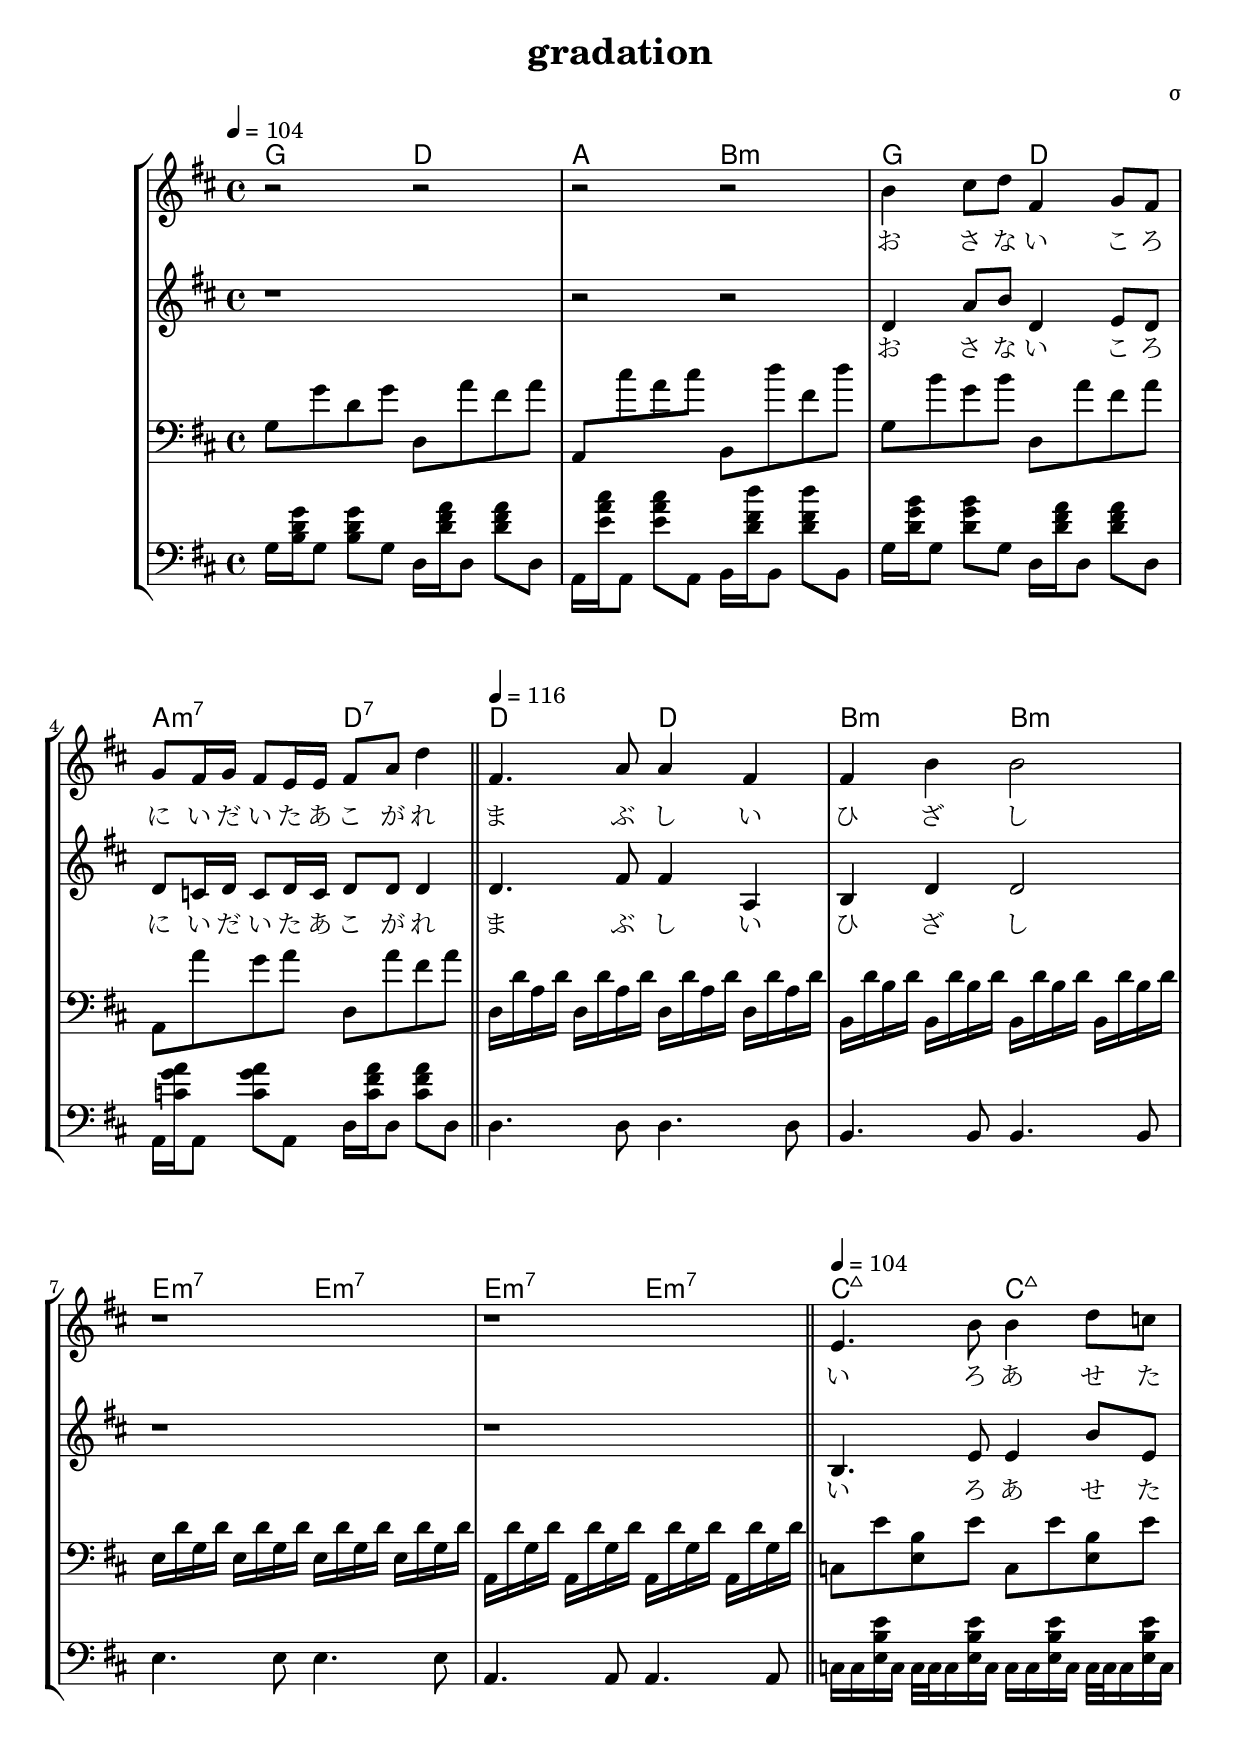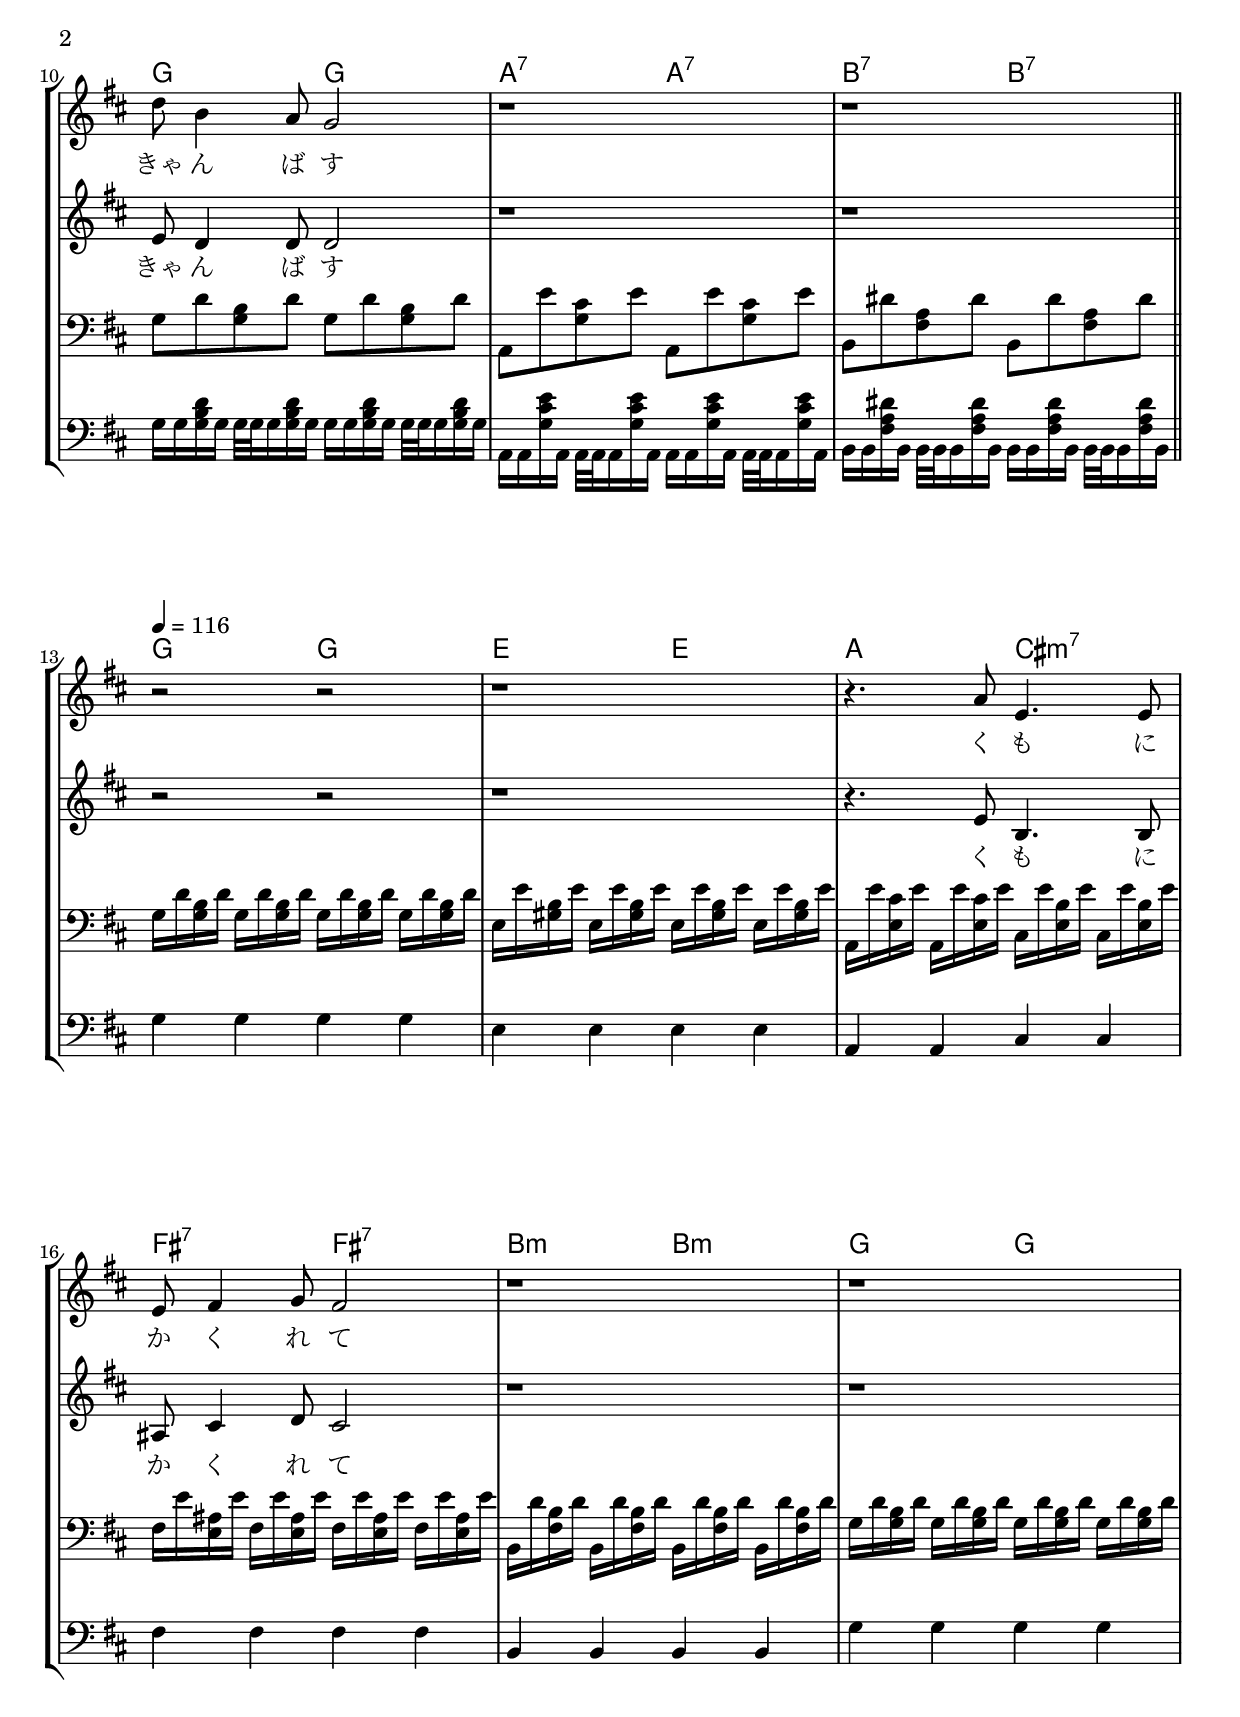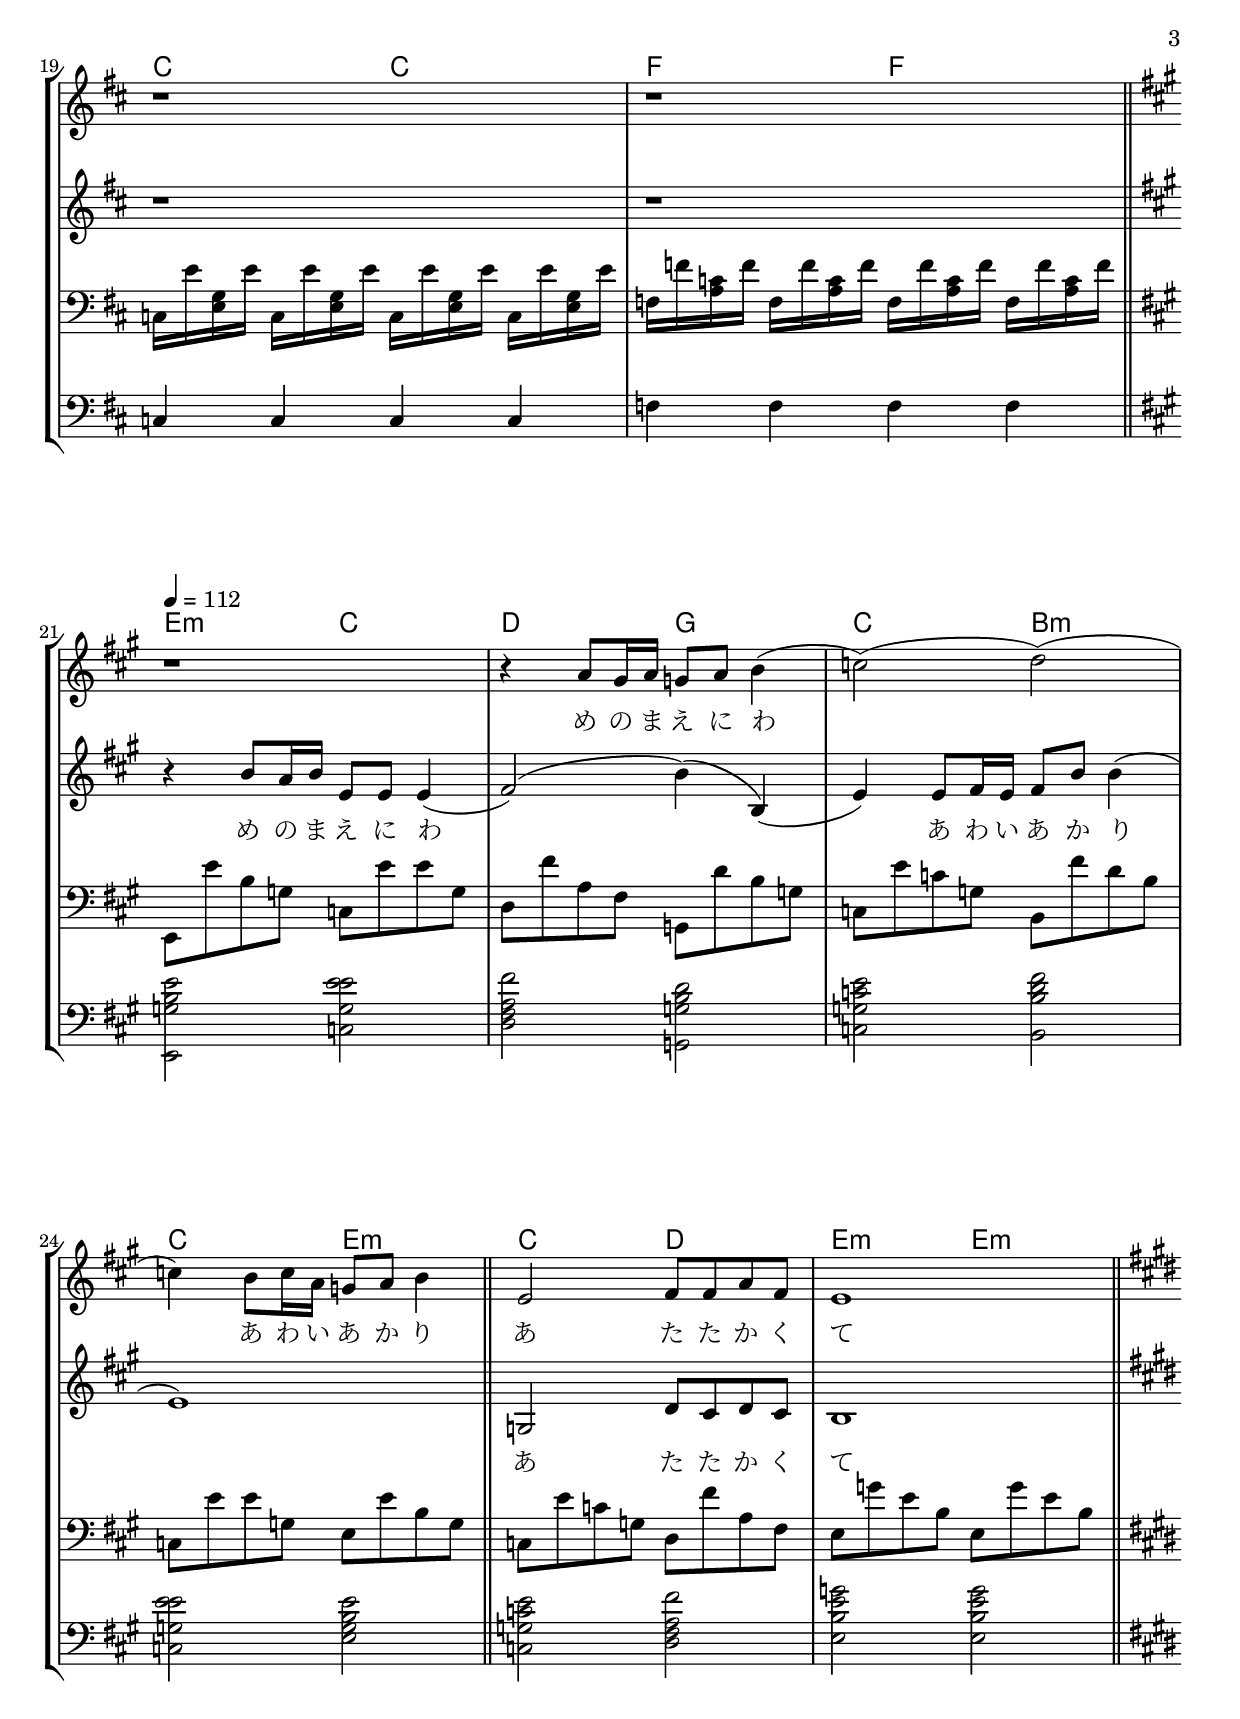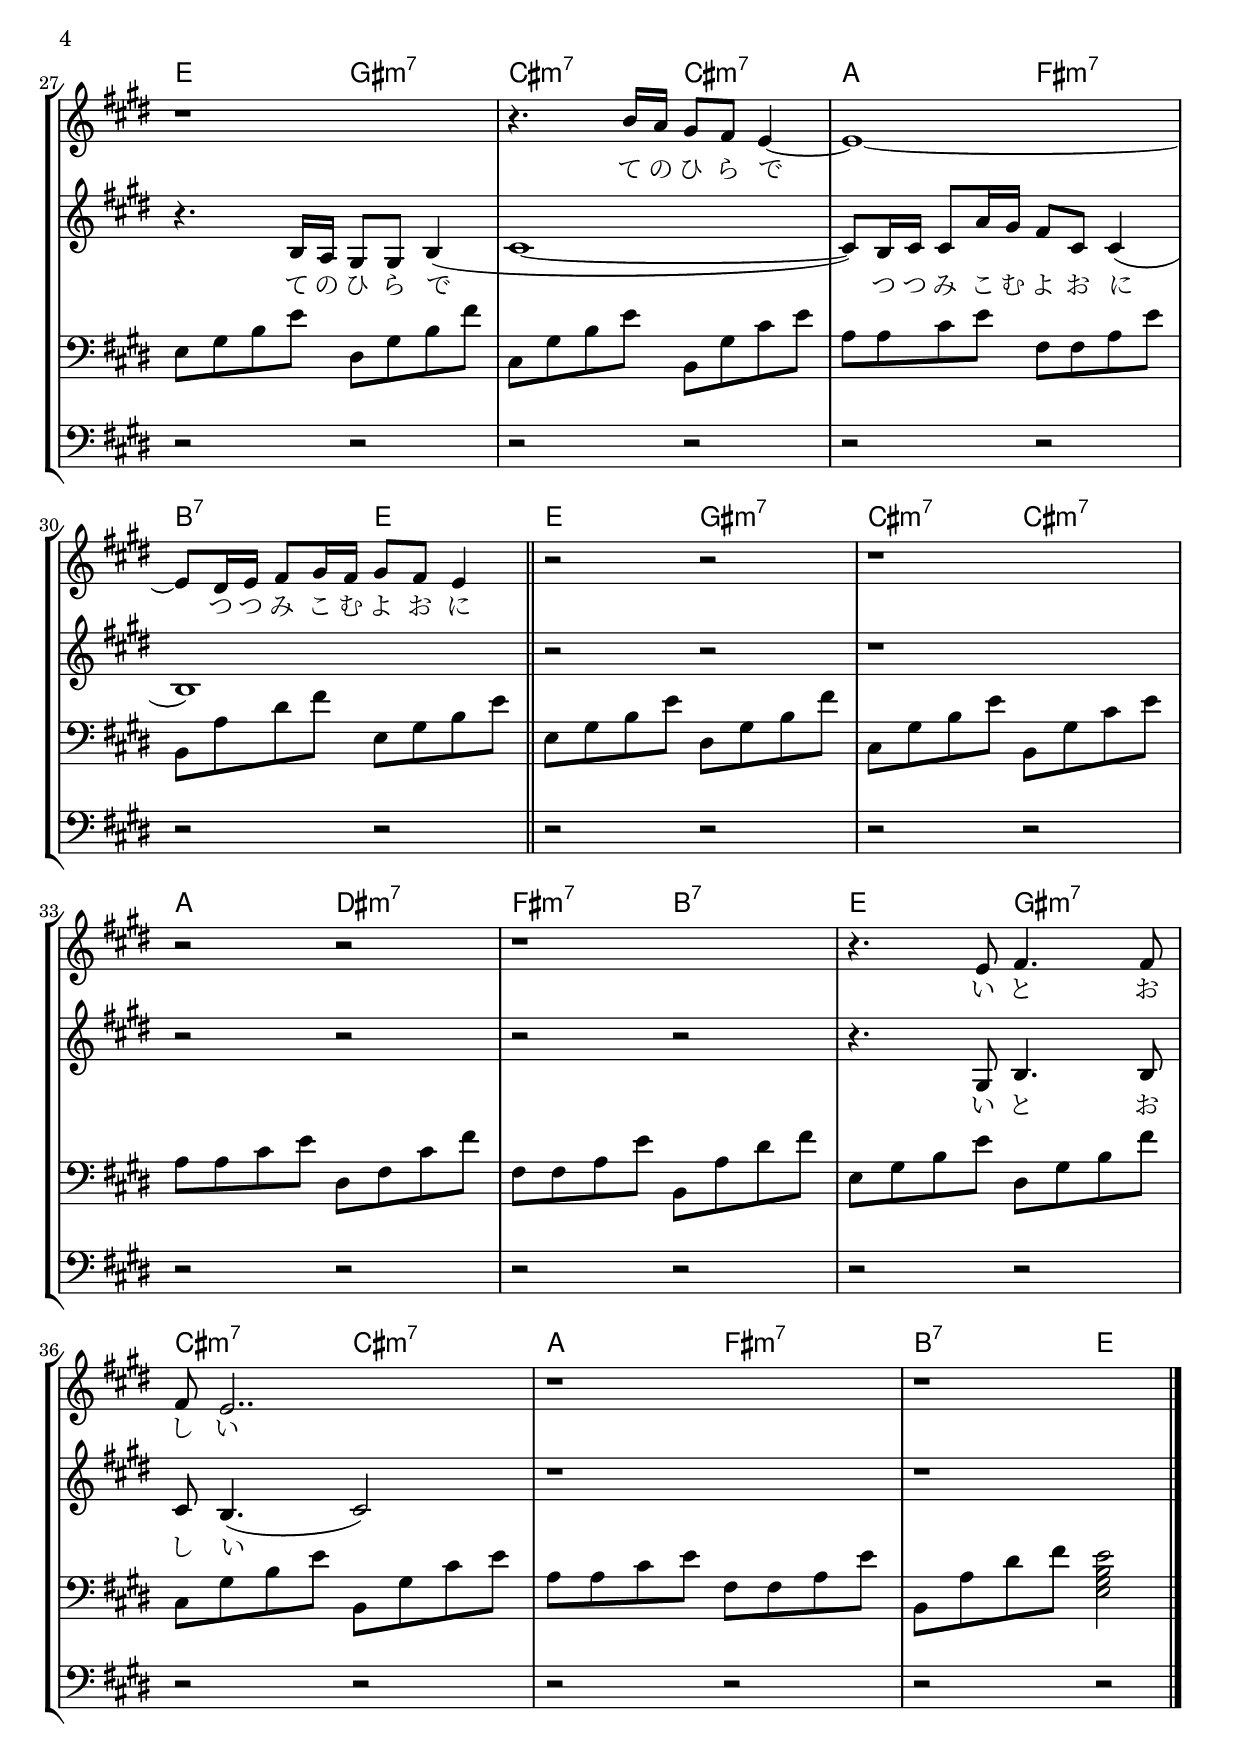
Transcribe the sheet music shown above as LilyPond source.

\version "2.12.1"

\header {
	title = \markup {gradation}
	composer = \markup \center-column {σ}
}

harmony = \chordmode {
	g2 d a b:m g d a:min7 d:7 

	d d b:m b:m e:min7 e:min7 e:min7 e:min7 

	c:maj7 c:maj7 g g a:7 a:7 b:7 b:7 

	g g e e a cis:min7 fis:7 fis:7 b:m b:m g g c c f f 

	e:m c d g c b:m c e:m 

	c d e:m e:m 

	e gis:min7 cis:min7 cis:min7 a fis:min7 b:7 e 

	e gis:min7 cis:min7 cis:min7 a dis:min7 fis:min7 b:7 e gis:min7 cis:min7 cis:min7 a fis:min7 b:7 e 
}

melody = {
	\set Staff.midiInstrument = #"fss0.34"
		\key d \major
	\tempo 4 = 104
r2  r2 
	r2  r2 
	b'4  cis''8  d''8  fis'4  g'8  fis'8 
	g'8  fis'16  g'16  fis'8  e'16  e'16  fis'8  a'8  d''4
	\set Staff.midiInstrument = #"fss0.37"
		\tempo 4 = 116
fis'4.  a'8  a'4  fis'4 
	fis'4  b'4  b'2
	r1 r1 	\set Staff.midiInstrument = #"fss0.34"
		\tempo 4 = 104
e'4.  b'8  b'4  d''8  c''8 
	d''8  b'4  a'8  g'2
	r1 r1 	\set Staff.midiInstrument = #"fss0.37"
		\tempo 4 = 116
r2 r2 
	r1 
	 r4.  a'8  e'4.  e'8 
	e'8  fis'4  g'8  fis'2
	r1 r1 r1 r1 	\set Staff.midiInstrument = #"fss0.34"
		\key a \major
	\tempo 4 = 112
r1
r4 a'8  gis'16  a'16  g'8  a'8  b'4 
	(c''2)  (d''2) 
	(c''4)  b'8  c''16  a'16  g'8  a'8  b'4
	\set Staff.midiInstrument = #"fss0.37"
	e'2  fis'8  fis'8  a'8  fis'8 
	e'1
	\set Staff.midiInstrument = #"fss0.34"
		\key e \major
r1
r4. b'16  a'16  gis'8  fis'8  e'4~ 
	e'1~ 
	e'8  dis'16  e'16  fis'8  gis'16  fis'16  gis'8  fis'8  e'4
	\set Staff.midiInstrument = #"fss0.37"
	r2 r2 
	r1 
	r2  r2 
	r1 
	 r4.  e'8  fis'4.  fis'8 
	fis'8  e'2..
	r1 r1 	\bar "|."
}

words = \lyricmode {
	お  さ  な  い  こ  ろ  に  い  だ  い  た  あ  こ  が  れ  
	ま  ぶ  し  い  ひ  ざ  し  
	い  ろ  あ  せ  た  きゃ  ん  ば  す  
	く  も  に  か  く  れ  て  
	め  の  ま  え  に  わ  あ  わ  い  あ  か  り  
	あ  た  た  か  く  て  
	て  の  ひ  ら  で  つ  つ  み  こ  む  よ  お  に  
	い  と  お  し  い  
}

secondmelody = {
	\set Staff.midiInstrument = #"fss0.32"
		\key d \major
	\tempo 4 = 104
r1 
	r2  r2 
	d'4  a'8  b'8  d'4  e'8  d'8 
	d'8  c'16  d'16  c'8  d'16  c'16  d'8  d'8  d'4
	\set Staff.midiInstrument = #"fss0.35"
		\tempo 4 = 116
d'4.  fis'8  fis'4  a4 
	b4  d'4  d'2
	r1 r1 	\set Staff.midiInstrument = #"fss0.32"
		\tempo 4 = 104
b4.  e'8  e'4  b'8  e'8 
	e'8  d'4  d'8  d'2
	r1 r1 	\set Staff.midiInstrument = #"fss0.35"
		\tempo 4 = 116
r2 r2 
	r1 
	r4.  e'8  b4.  b8 
	ais8  cis'4  d'8  cis'2
	r1 r1 r1 r1 	\set Staff.midiInstrument = #"Trumpet"
		\key a \major
	\tempo 4 = 112
r4 b'8  a'16  b'16  e'8  e'8  e'4 
	(fis'2)  (b'4)  (b4) 
	(e'4)  e'8  fis'16  e'16  fis'8  b'8  b'4 
	(e'1)
	\set Staff.midiInstrument = #"fss0.42"
	g2  d'8  cis'8  d'8  cis'8 
	b1
	\set Staff.midiInstrument = #"orchestral strings"
		\key e \major
r4. b16  a16  gis8  gis8  b4 
	(cis'1~ 
	cis'8)  b16  cis'16  cis'8  a'16  gis'16  fis'8  cis'8  cis'4 
	(b1)
	\set Staff.midiInstrument = #"fss0.29"
	r2 r2 
	r1 
	r2  r2 
	r2  r2 
	r4.  gis8  b4.  b8 
	cis'8  b4.  (cis'2)
	r1 r1 	\bar "|."
}

secondwords = \lyricmode {
	お  さ  な  い  こ  ろ  に  い  だ  い  た  あ  こ  が  れ  
	ま  ぶ  し  い  ひ  ざ  し  
	い  ろ  あ  せ  た  きゃ  ん  ば  す  
	く  も  に  か  く  れ  て  
	め  の  ま  え  に  わ  あ  わ  い  あ  か  り  
	あ  た  た  か  く  て  
	て  の  ひ  ら  で  つ  つ  み  こ  む  よ  お  に  
	い  と  お  し  い  
}

tempochange = {
	\tempo 4 = 104
	r1 | r1 | r1 | r1 \bar "||"
	\tempo 4 = 116
	r1 | r1 | r1 | r1 \bar "||"
	\tempo 4 = 104
	r1 | r1 | r1 | r1 \bar "||"
	\tempo 4 = 116
	r1 | r1 | r1 | r1 | r1 | r1 | r1 | r1 \bar "||"
	\tempo 4 = 112
	r1 | r1 | r1 | r1 \bar "||"
	\tempo 4 = 112
	r1 | r1 \bar "||"
	\tempo 4 = 112
	r1 | r1 | r1 | r1 \bar "||"
	\tempo 4 = 112
	r1 | r1 | r1 | r1 | r1 | r1 | r1 | r1 \bar "|."
}

mainacc = {
	\clef bass
	\set Staff.midiInstrument = #"Electric Guitar (clean)"
	\key d \major
	\tempo 4 = 104
	g8 g' d' g'
	d8 a' fis' a'
	a,8 cis'' a' cis''
	b,8 d'' fis' d''
	g8 b' g' b'
	d8 a' fis' a'
	a,8 a' g' a'
	d8 a' fis' a'
	\bar "||"

	\set Staff.midiInstrument = #"Electric Grand"
	\tempo 4 = 116
	d16 d' a d' d d' a d'
	d16 d' a d' d d' a d'
	b,16 d' b d' b, d' b d'
	b,16 d' b d' b, d' b d'
	e16 d' g d' e d' g d'
	e16 d' g d' e d' g d'
	a,16 d' g d' a, d' g d'
	a,16 d' g d' a, d' g d'
	\bar "||"

	\set Staff.midiInstrument = #"Acoustic Guitar (steel)"
	\tempo 4 = 104
	c8 e' <e b> e'
	c8 e' <e b> e'
	g8 d' <g b> d'
	g8 d' <g b> d'
	a,8 e' <g cis'> e'
	a,8 e' <g cis'> e'
	b,8 dis' <fis a> dis'
	b,8 dis' <fis a> dis'
	\bar "||"

	\set Staff.midiInstrument = #"Electric Piano 1"
	\tempo 4 = 116
	g16 d' <g b> d' g d' <g b> d'
	g16 d' <g b> d' g d' <g b> d'
	e16 e' <gis b> e' e e' <gis b> e'
	e16 e' <gis b> e' e e' <gis b> e'
	a,16 e' <e cis'> e' a, e' <e cis'> e'
	cis16 e' <e b> e' cis e' <e b> e'
	fis16 e' <e ais> e' fis e' <e ais> e'
	fis16 e' <e ais> e' fis e' <e ais> e'
	b,16 d' <fis b> d' b, d' <fis b> d'
	b,16 d' <fis b> d' b, d' <fis b> d'
	g16 d' <g b> d' g d' <g b> d'
	g16 d' <g b> d' g d' <g b> d'
	c16 e' <e g> e' c e' <e g> e'
	c16 e' <e g> e' c e' <e g> e'
	f16 f' <a c'> f' f f' <a c'> f'
	f16 f' <a c'> f' f f' <a c'> f'
	\bar "||"

	\set Staff.midiInstrument = #"Synthstrings 1"
	\key a \major
	\tempo 4 = 112
	e,8 e' b g
	c8 e' e' g
	d8 fis' a fis
	g,8 d' b g
	c8 e' c' g
	b,8 fis' d' b
	c8 e' e' g
	e8 e' b g
	\bar "||"

	\set Staff.midiInstrument = #"String Ensemble 1"
	c8 e' c' g
	d8 fis' a fis
	e8 g' e' b
	e8 g' e' b
	\bar "||"

	\set Staff.midiInstrument = #"Pad 2 (warm)"
	\key e \major
	e8 gis8 b8 e'8
	dis8 gis8 b8 fis'8
	cis8 gis8 b8 e'8
	b,8 gis8 cis'8 e'8
	a8 a8 cis'8 e'8
	fis8 fis8 a8 e'8
	b,8 a8 dis'8 fis'8
	e8 gis8 b8 e'8
	\bar "||"

	\set Staff.midiInstrument = #"Acoustic grand"
	e8 gis8 b8 e'8
	dis8 gis8 b8 fis'8
	cis8 gis8 b8 e'8
	b,8 gis8 cis'8 e'8
	a8 a8 cis'8 e'8
	dis8 fis8 cis'8 fis'8
	fis8 fis8 a8 e'8
	b,8 a8 dis'8 fis'8
	e8 gis8 b8 e'8
	dis8 gis8 b8 fis'8
	cis8 gis8 b8 e'8
	b,8 gis8 cis'8 e'8
	a8 a8 cis'8 e'8
	fis8 fis8 a8 e'8
	b,8 a8 dis'8 fis'8
	<e gis b e'>2
	\bar "|."
}

subacc = {
	\clef bass
	\set Staff.midiInstrument = #"Electric Bass (pick)"
	\key d \major
	\tempo 4 = 104
	g16 <b d' g'>16 g8 <b d' g'>8 g8
	d16 <d' fis' a'>16 d8 <d' fis' a'>8 d8
	a,16 <e' a' cis''>16 a,8 <e' a' cis''>8 a,8
	b,16 <d' fis' d''>16 b,8 <d' fis' d''>8 b,8
	g16 <d' g' b'>16 g8 <d' g' b'>8 g8
	d16 <d' fis' a'>16 d8 <d' fis' a'>8 d8
	a,16 <c' g' a'>16 a,8 <c' g' a'>8 a,8
	d16 <c' fis' a'>16 d8 <c' fis' a'>8 d8
	\bar "||"

	\set Staff.midiInstrument = #"Lead 7 (fifths)"
	\tempo 4 = 116
	d4.d8
	d4.d8
	b,4.b,8
	b,4.b,8
	e4.e8
	e4.e8
	a,4.a,8
	a,4.a,8
	\bar "||"

	\set Staff.midiInstrument = #"Acoustic Bass"
	\tempo 4 = 104
	c16 c16 <e b e'>16 c16   c32 c32 c16 <e b e'>16 c16
	c16 c16 <e b e'>16 c16   c32 c32 c16 <e b e'>16 c16
	g16 g16 <g b d'>16 g16   g32 g32 g16 <g b d'>16 g16
	g16 g16 <g b d'>16 g16   g32 g32 g16 <g b d'>16 g16
	a,16 a,16 <g cis' e'>16 a,16   a,32 a,32 a,16 <g cis' e'>16 a,16
	a,16 a,16 <g cis' e'>16 a,16   a,32 a,32 a,16 <g cis' e'>16 a,16
	b,16 b,16 <fis a dis'>16 b,16   b,32 b,32 b,16 <fis a dis'>16 b,16
	b,16 b,16 <fis a dis'>16 b,16   b,32 b,32 b,16 <fis a dis'>16 b,16
	\bar "||"

	\set Staff.midiInstrument = #"Lead 1 (square)"
	\tempo 4 = 116
	g4 g4
	g4 g4
	e4 e4
	e4 e4
	a,4 a,4
	cis4 cis4
	fis4 fis4
	fis4 fis4
	b,4 b,4
	b,4 b,4
	g4 g4
	g4 g4
	c4 c4
	c4 c4
	f4 f4
	f4 f4
	\bar "||"

	\set Staff.midiInstrument = #"Pan Flute"
	\key a \major
	\tempo 4 = 112
	<e, g b e'>2
	<c g e' e'>2
	<d fis a fis'>2
	<g, g b d'>2
	<c g c' e'>2
	<b, b d' fis'>2
	<c g e' e'>2
	<e g b e'>2
	\bar "||"

	\set Staff.midiInstrument = #"Pan Flute"
	<c g c' e'>2
	<d fis a fis'>2
	<e b e' g'>2
	<e b e' g'>2
	\bar "||"

	\set Staff.midiInstrument = #"Acoustic grand"
	\key e \major
	r2
	r2
	r2
	r2
	r2
	r2
	r2
	r2
	\bar "||"

	\set Staff.midiInstrument = #"Acoustic grand"
	r2
	r2
	r2
	r2
	r2
	r2
	r2
	r2
	r2
	r2
	r2
	r2
	r2
	r2
	r2
	r2
	\bar "|."
}

percA = {
	\drummode {
	hh8 hh8 hh8 hh8 hh8 hh8 hh8 hh8  |hh8 hh8 hh8 hh8 hh4 hh8 hh8  |hh8 hh8 hh8 hh8 hh8 hh8 hh8 hh8  |r8 hh2. r8  \bar "||"
	r1  |r2. hho4  |r1  |r2. hho4  \bar "||"
	hh8 hh8 hh8 hh8 hh8 hh8 hh8 hh8  |hh8 hh8 hh8 hh8 hh4 hh8 hh8  |hh8 hh8 hh8 hh8 hh8 hh8 hh8 hh8  |r8 hh2. r8  \bar "||"
	r1  |r2. hho4  |r1  |r2. hho4  |r1  |r2. hho4  |r1  |r2. hho4  \bar "||"
	hh4 hh8 hh2 r8  |\times 16/32{ hh2 hh8. hh8. hh4. hh2. } |hh4 hh8 hh2 r8  |\times 16/32{ hh2 hh8. hh1 r4 r16 } \bar "||"
	hh4 hh8 hh2 r8  |\times 16/32{ hh2 hh8. hh1 r4 r16 } \bar "||"
	r1 |r1 |r1 |r1 \bar "||"
	r1 |r1 |r1 |r1 |r1 |r1 |r1 |r1 \bar "|."
	}
}

percB = {
	\drummode {
	r4 sn8. sn8 sn8. sn8. sn16  |r4 sn8. sn8 sn8. sn4  |r4 sn8. sn8 sn8. sn8. sn16  |r4 sn2 sn4  \bar "||"
	r16 hhp16 hhp8 hhp16 hhp8 hhp2 r16  |r16 hhp16 hhp8 hhp16 hhp8 hhp2 r16  |r16 hhp16 hhp8 hhp16 hhp8 hhp2 r16  |r16 hhp16 hhp8 hhp16 hhp8 hhp2 hhp16  \bar "||"
	r4 sn8. sn8 sn8. sn8. sn16  |r4 sn8. sn8 sn8. sn4  |r4 sn8. sn8 sn8. sn8. sn16  |r4 sn2 sn4  \bar "||"
	r16 hhp16 hhp8 hhp16 hhp8 hhp2 r16  |r16 hhp16 hhp8 hhp16 hhp8 hhp2 r16  |r16 hhp16 hhp8 hhp16 hhp8 hhp2 r16  |r16 hhp16 hhp8 hhp16 hhp8 hhp2 r16  |r16 hhp16 hhp8 hhp16 hhp8 hhp2 r16  |r16 hhp16 hhp8 hhp16 hhp8 hhp2 r16  |r16 hhp16 hhp8 hhp16 hhp8 hhp2 r16  |r16 hhp16 hhp8 hhp16 hhp8 hhp2 hhp16  \bar "||"
	r16 hhp8 hhp8 hhp2 r8.  |\times 16/32{ r8 hhp4 hhp4 hhp8 hhp2 r8 hhp2 r8 } |r16 hhp8 hhp8 hhp2 r8.  |\times 16/32{ r8 hhp4 hhp4 hhp8 hhp1 r4 } \bar "||"
	r16 hhp8 hhp8 hhp2 r8.  |\times 16/32{ r8 hhp4 hhp4 hhp8 hhp1 r4 } \bar "||"
	r1 |r1 |r1 |r1 \bar "||"
	r1 |r1 |r1 |r1 |r1 |r1 |r1 |r1 \bar "|."
	}
}

percC = {
	\drummode {
	bd8 bd4 bd2 bd8  |bd8 bd2 bd4.  |bd8 bd4 bd2 bd8  |bd8 bd4. bd4. bd8  \bar "||"
	hh8. hh8. hh2 r8  |hh8. hh8. hh2 hh8  |hh8. hh8. hh2 r8  |hh8. hh8. hh4 hh4 hh8  \bar "||"
	bd8 bd4 bd2 bd8  |bd8 bd2 bd4.  |bd8 bd4 bd2 bd8  |bd8 bd4. bd4. bd8  \bar "||"
	hh8. hh8. hh2 r8  |hh8. hh8. hh2 hh8  |hh8. hh8. hh2 r8  |hh8. hh8. hh2 hh8  |hh8. hh8. hh2 r8  |hh8. hh8. hh2 hh8  |hh8. hh8. hh2 r8  |hh8. hh8. hh4 hh4 hh8  \bar "||"
	r1  |\times 16/32{ r1 r2 hho2 } |r1  |\times 16/32{ r1 r2 hho2 } \bar "||"
	r1  |\times 16/32{ r1 r2 hho2 } \bar "||"
	r1 |r1 |r1 |r1 \bar "||"
	r1 |r1 |r1 |r1 |r1 |r1 |r1 |r1 \bar "|."
	}
}

percD = {
	\drummode {
	r1  |r2 r8 hho4.  |r1  |r4. r16 hho2 r16  \bar "||"
	r2 ss2  |r2 ss2  |r2 ss2  |r2 ss2  \bar "||"
	r1  |r2 r8 hho4.  |r1  |r4. r16 hho2 r16  \bar "||"
	r2 ss2  |r2 ss2  |r2 ss2  |r2 ss2  |r2 ss2  |r2 ss2  |r2 ss2  |r2 ss2  \bar "||"
	bd8. bd8. bd2 bd8  |\times 16/32{ bd4. bd4. bd2 bd2 bd4 } |bd8. bd8. bd2 bd8  |\times 16/32{ bd4. bd4. bd8 bd2 r8 bd2 } \bar "||"
	bd8. bd8. bd2 bd8  |\times 16/32{ bd4. bd4. bd8 bd2 r8 bd2 } \bar "||"
	r1 |r1 |r1 |r1 \bar "||"
	r1 |r1 |r1 |r1 |r1 |r1 |r1 |r1 \bar "|."
	}
}

percE = {
	\drummode {
	r1 |r1 |r1 |cymc1  \bar "||"
	bd2 r8 bd4 bd8  |bd4. bd4 bd4 bd8  |bd2 r8 bd4 bd8  |bd4. bd4 bd4.  \bar "||"
	r1 |r1 |r1 |cymc1  \bar "||"
	bd2 r8 bd4 bd8  |bd4. bd4 bd4 bd8  |bd2 r8 bd4 bd8  |bd4. bd4 bd4 bd8  |bd2 r8 bd4 bd8  |bd4. bd4 bd4 bd8  |bd2 r8 bd4 bd8  |bd4. bd4 bd4.  \bar "||"
	r2 ss2  |\times 16/32{ r1 ss1 } |r2 ss2  |\times 16/32{ r1 ss1 } \bar "||"
	r2 ss2  |\times 16/32{ r1 ss1 } \bar "||"
	r1 |r1 |r1 |r1 \bar "||"
	r1 |r1 |r1 |r1 |r1 |r1 |r1 |r1 \bar "|."
	}
}

percF = {
	\drummode {
	r1 |r1 |r1 |r4 r16 tommh16 tommh4. tommh4  \bar "||"
	r1 | r1 | r1 | r1 \bar "||"
	r1 |r1 |r1 |r4 r16 tommh16 tommh4. tommh4  \bar "||"
	r1 | r1 | r1 | r1 | r1 | r1 | r1 | r1 \bar "||"
	r1 |r1 |r1 |\times 16/32{ r1 sn4 sn8 sn2 r8 } \bar "||"
	r1 |\times 16/32{ r1 sn4 sn8 sn2 r8 } \bar "||"
	r1 | r1 | r1 | r1 \bar "||"
	r1 | r1 | r1 | r1 | r1 | r1 | r1 | r1 \bar "|."
	}
}

percG = {
	\drummode {
	r1 |r1 |r1 |r4. r16 tomml4. tomml8.  \bar "||"
	r1 | r1 | r1 | r1 \bar "||"
	r1 |r1 |r1 |r4. r16 tomml4. tomml8.  \bar "||"
	r1 | r1 | r1 | r1 | r1 | r1 | r1 | r1 \bar "||"
	r1 |r1 |r1 |r2. r8 tomml8  \bar "||"
	r1 |r1 \bar "||"
	r1 | r1 | r1 | r1 \bar "||"
	r1 | r1 | r1 | r1 | r1 | r1 | r1 | r1 \bar "|."
	}
}

percH = {
	\drummode {
	r1 |r1 |r1 |r2 r16 toml8 toml4 r16  \bar "||"
	r1 | r1 | r1 | r1 \bar "||"
	r1 |r1 |r1 |r2 r16 toml8 toml4 r16  \bar "||"
	r1 | r1 | r1 | r1 | r1 | r1 | r1 | r1 \bar "||"
	r1 |r1 |r1 |\times 16/32{ r1 r2 r8 tommh4. } \bar "||"
	r1 |\times 16/32{ r1 r2 r8 tommh4. } \bar "||"
	r1 | r1 | r1 | r1 \bar "||"
	r1 | r1 | r1 | r1 | r1 | r1 | r1 | r1 \bar "|."
	}
}

percI = {
	\drummode {
	r1 |r1 |r1 |r2 r8 tomfh4 tomfh8  \bar "||"
	r1 | r1 | r1 | r1 \bar "||"
	r1 |r1 |r1 |r2 r8 tomfh4 tomfh8  \bar "||"
	r1 | r1 | r1 | r1 | r1 | r1 | r1 | r1 \bar "||"
	r1 |r1 |r1 |\times 16/32{ r1 r2. tomfh4 } \bar "||"
	r1 |\times 16/32{ r1 r2. tomfh4 } \bar "||"
	r1 | r1 | r1 | r1 \bar "||"
	r1 | r1 | r1 | r1 | r1 | r1 | r1 | r1 \bar "|."
	}
}

\score {
	<<
		\new StaffGroup <<
			\new ChordNames {\harmony}
			\new Voice = "melody" {\melody}
			\new Lyrics \lyricsto "melody" \words
			\new Voice = "secondmelody" {\secondmelody}
			\new Lyrics \lyricsto "secondmelody" \secondwords
			\new Staff = "mainacc" {\mainacc}
			\new Staff = "subacc" {\subacc}
		>>
	>>
	\layout { }
}
